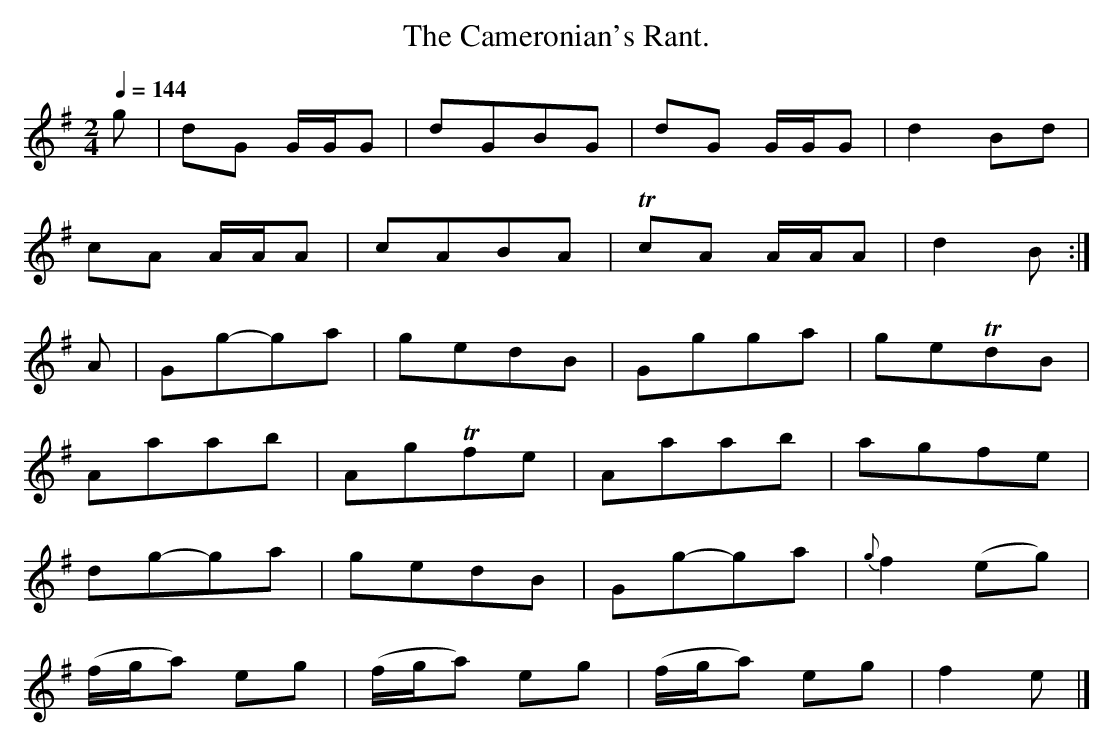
X:1
T:The Cameronian's Rant.
M:2/4
L:1/8
Q:1/4=144
K:G
g | dG G/G/G | dGBG | dG G/G/G | d2 Bd |
 cA A/A/A | cABA | TcA A/A/A | d2 B :|
A | Gg-ga | gedB | Ggga | geTdB |
 Aaab | AgTfe | Aaab | agfe |
 dg-ga | gedB | Gg-ga | {g}f2(eg) |
 (f/g/a) eg | (f/g/a) eg | (f/g/a) eg | f2 e |]
